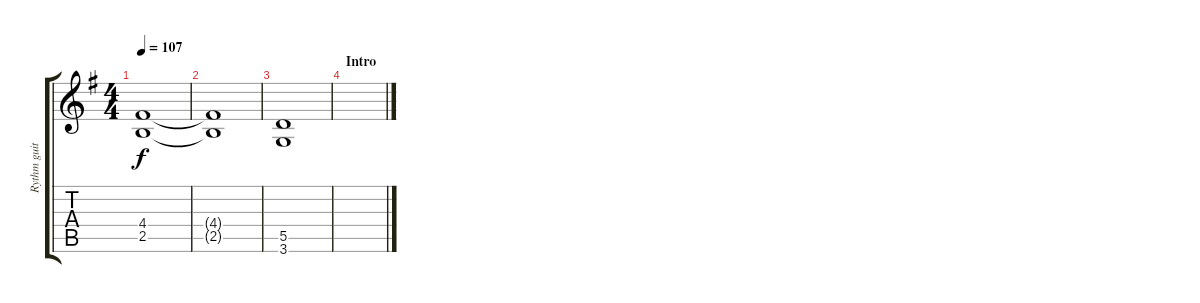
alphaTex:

\track ("Rythm guitar intro" "Rythm guit") {instrument distortionguitar}
\staff {score tabs}
\tuning (E4 B3 G3 D3 A2 E2) {hide}
\ts (4 4)
\tempo 107
\clef g2
\ks g
(4.4 2.5).1{dy f volume 4} |
(4.4{t} 2.5{t}).1{volume 2} |
(5.5 3.6).1{volume 0} |
\section ("" "Intro")
